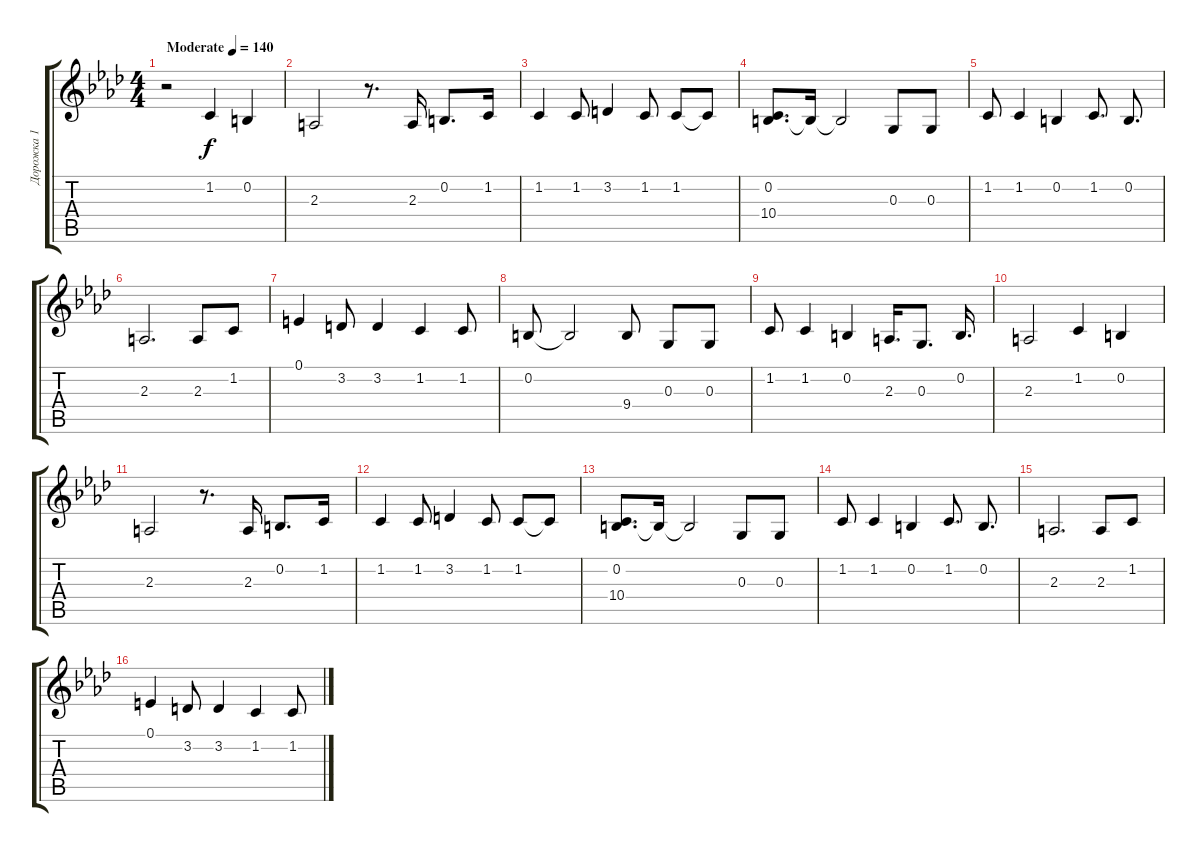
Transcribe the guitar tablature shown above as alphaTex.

\track ("Дорожка 1" "Дорожка 1") {instrument electricpiano1}
\staff {score tabs}
\tuning (E4 B3 G3 D3 A2 E2) {hide}
\ts (4 4)
\tempo (140 "Moderate")
\clef g2
\ks ab
r.2{dy f instrument electricpiano1} 1.2.4 0.2.4 |
2.3.2 r.8{d} 2.3.16 0.2.8{d} 1.2.16 |
1.2.4 1.2.8 3.2.4 1.2.8 1.2.8 1.2{t}.8 |
(0.2 10.4).8{d} 0.2{t}.16 0.2{t}.2 0.3.8 0.3.8 |
1.2.8 1.2.4 0.2.4 1.2.8{d} 0.2.8{d} |
2.3.2{d} 2.3.8 1.2.8 |
0.1.4 3.2.8 3.2.4 1.2.4 1.2.8 |
0.2.8 0.2{t}.2 9.4.8 0.3.8 0.3.8 |
1.2.8 1.2.4 0.2.4 2.3.16{d} 0.3.8{d} 0.2.16{d} |
2.3.2 1.2.4 0.2.4 |
2.3.2 r.8{d} 2.3.16 0.2.8{d} 1.2.16 |
1.2.4 1.2.8 3.2.4 1.2.8 1.2.8 1.2{t}.8 |
(0.2 10.4).8{d} 0.2{t}.16 0.2{t}.2 0.3.8 0.3.8 |
1.2.8 1.2.4 0.2.4 1.2.8{d} 0.2.8{d} |
2.3.2{d} 2.3.8 1.2.8 |
0.1.4 3.2.8 3.2.4 1.2.4 1.2.8
